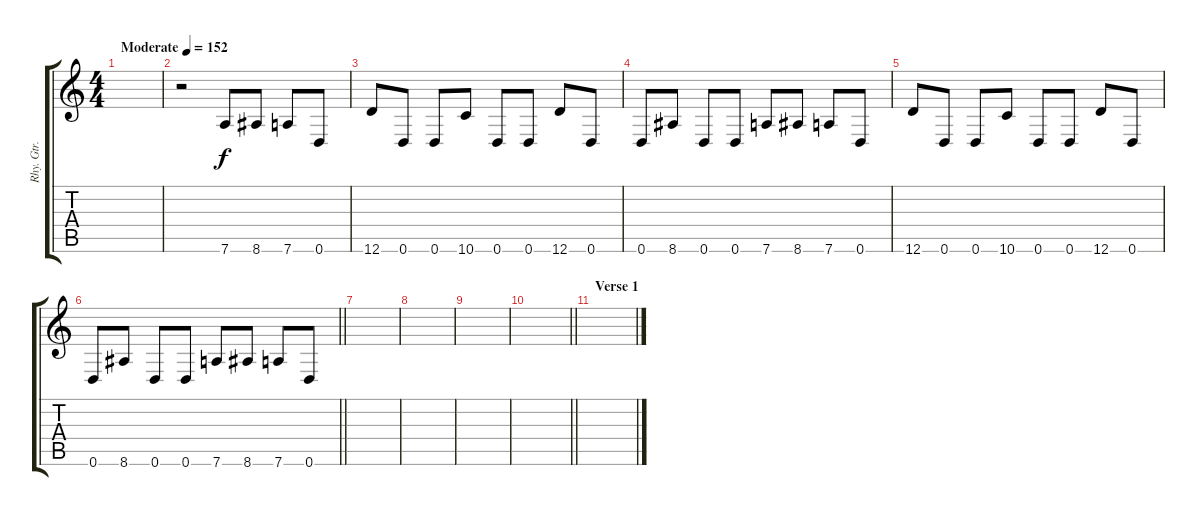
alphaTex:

\track ("Rhy. Gtr. 3" "Rhy. Gtr. ") {instrument distortionguitar}
\staff {score tabs}
\tuning (E4 B3 G3 D3 A2 D2) {hide}
\ts (4 4)
\tempo (152 "Moderate")
\clef g2
\ks c
|
r.2 7.6.8 8.6.8 7.6.8 0.6.8 |
12.6.8 0.6.8 0.6.8 10.6.8 0.6.8 0.6.8 12.6.8 0.6.8 |
0.6.8 8.6.8 0.6.8 0.6.8 7.6.8 8.6.8 7.6.8 0.6.8 |
12.6.8 0.6.8 0.6.8 10.6.8 0.6.8 0.6.8 12.6.8 0.6.8 |
\barLineRight lightlight
0.6.8 8.6.8 0.6.8 0.6.8 7.6.8{volume 8} 8.6.8 7.6.8 0.6.8 |
\section ("" "")
|
|
|
\barLineRight lightlight
|
\section ("" "Verse 1")
